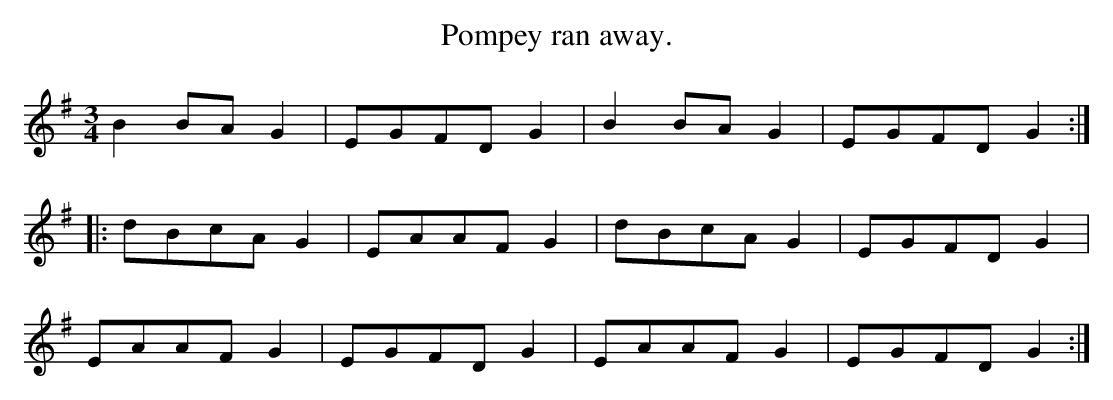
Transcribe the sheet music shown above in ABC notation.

X:1
T:Pompey ran away.
M:3/4
L:1/8
K:G
B2BAG2|EGFDG2|B2BAG2|EGFDG2:|
|:dBcAG2|EAAFG2|dBcAG2|EGFDG2 |
EAAFG2|EGFDG2|EAAFG2|EGFDG2:|
